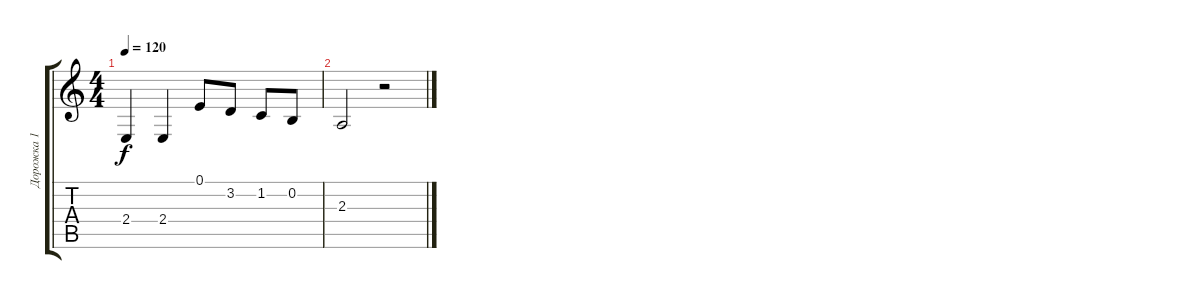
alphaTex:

\track ("Дорожка 1" "Дорожка 1") {instrument sitar}
\staff {score tabs}
\tuning (E4 B3 G3 D3 A2 E2) {hide}
\ts (4 4)
\tempo 120
\clef g2
\ks c
2.4.4{dy f} 2.4.4 0.1.8 3.2.8 1.2.8 0.2.8 |
2.3.2 r.2
